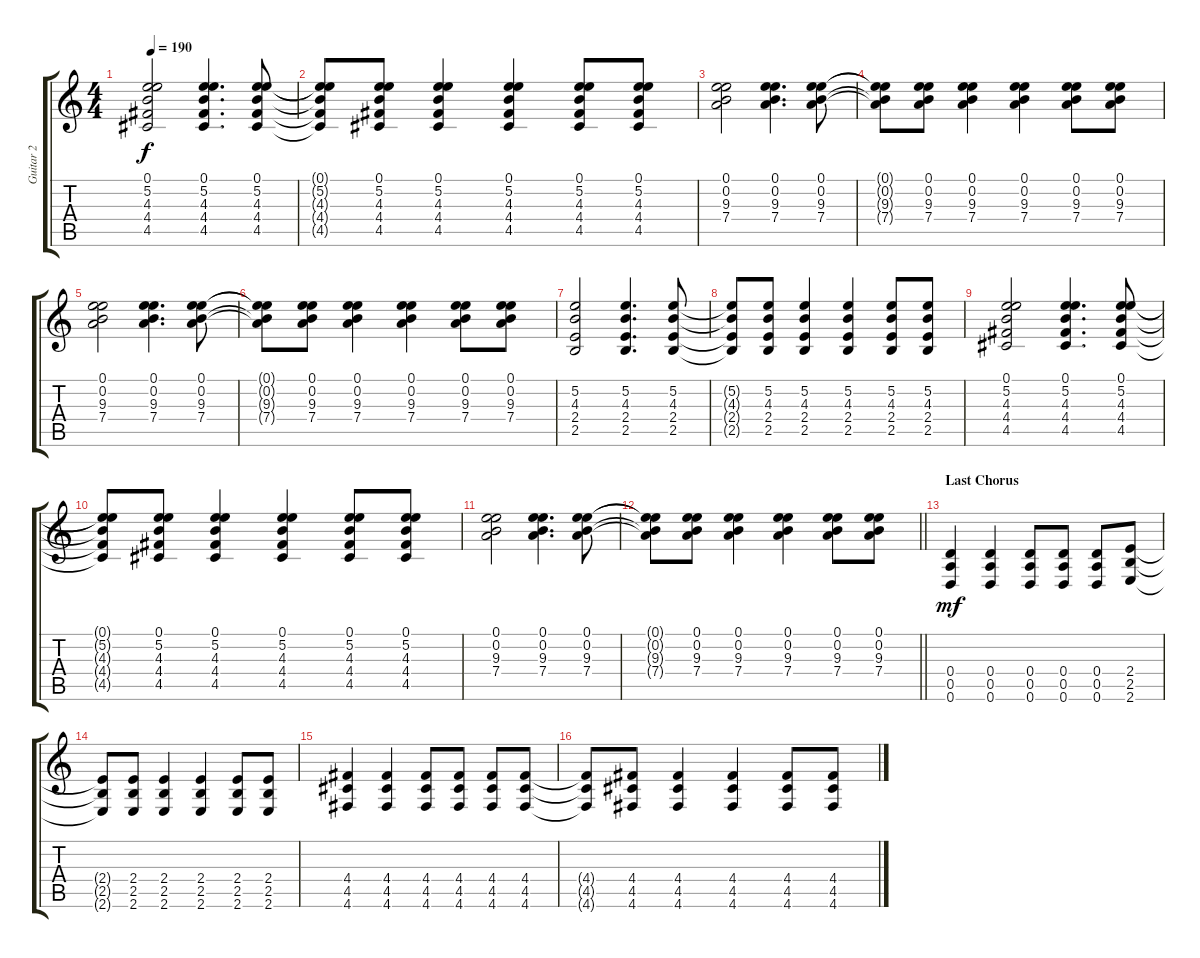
\track ("Guitar 2" "Guitar 2") {instrument distortionguitar}
\staff {score tabs}
\tuning (E4 B3 G3 D3 A2 D2) {hide}
\ts (4 4)
\tempo 190
\clef g2
\ks c
(0.1 5.2 4.3 4.4 4.5).2{dy f} (0.1 5.2 4.3 4.4 4.5).4{d} (0.1 5.2 4.3 4.4 4.5).8 |
(0.1{t} 5.2{t} 4.3{t} 4.4{t} 4.5{t}).8 (0.1 5.2 4.3 4.4 4.5).8 (0.1 5.2 4.3 4.4 4.5).4 (0.1 5.2 4.3 4.4 4.5).4 (0.1 5.2 4.3 4.4 4.5).8 (0.1 5.2 4.3 4.4 4.5).8 |
(0.1 0.2 9.3 7.4).2 (0.1 0.2 9.3 7.4).4{d} (0.1 0.2 9.3 7.4).8 |
(0.1{t} 0.2{t} 9.3{t} 7.4{t}).8 (0.1 0.2 9.3 7.4).8 (0.1 0.2 9.3 7.4).4 (0.1 0.2 9.3 7.4).4 (0.1 0.2 9.3 7.4).8 (0.1 0.2 9.3 7.4).8 |
(0.1 0.2 9.3 7.4).2 (0.1 0.2 9.3 7.4).4{d} (0.1 0.2 9.3 7.4).8 |
(0.1{t} 0.2{t} 9.3{t} 7.4{t}).8 (0.1 0.2 9.3 7.4).8 (0.1 0.2 9.3 7.4).4 (0.1 0.2 9.3 7.4).4 (0.1 0.2 9.3 7.4).8 (0.1 0.2 9.3 7.4).8 |
(5.2 4.3 2.4 2.5).2 (5.2 4.3 2.4 2.5).4{d} (5.2 4.3 2.4 2.5).8 |
(5.2{t} 4.3{t} 2.4{t} 2.5{t}).8 (5.2 4.3 2.4 2.5).8 (5.2 4.3 2.4 2.5).4 (5.2 4.3 2.4 2.5).4 (5.2 4.3 2.4 2.5).8 (5.2 4.3 2.4 2.5).8 |
(0.1 5.2 4.3 4.4 4.5).2 (0.1 5.2 4.3 4.4 4.5).4{d} (0.1 5.2 4.3 4.4 4.5).8 |
(0.1{t} 5.2{t} 4.3{t} 4.4{t} 4.5{t}).8 (0.1 5.2 4.3 4.4 4.5).8 (0.1 5.2 4.3 4.4 4.5).4 (0.1 5.2 4.3 4.4 4.5).4 (0.1 5.2 4.3 4.4 4.5).8 (0.1 5.2 4.3 4.4 4.5).8 |
(0.1 0.2 9.3 7.4).2 (0.1 0.2 9.3 7.4).4{d} (0.1 0.2 9.3 7.4).8 |
\barLineRight lightlight
(0.1{t} 0.2{t} 9.3{t} 7.4{t}).8 (0.1 0.2 9.3 7.4).8 (0.1 0.2 9.3 7.4).4 (0.1 0.2 9.3 7.4).4 (0.1 0.2 9.3 7.4).8 (0.1 0.2 9.3 7.4).8 |
\section ("" "Last Chorus")
(0.4 0.5 0.6).4{dy mf} (0.4 0.5 0.6).4 (0.4 0.5 0.6).8 (0.4 0.5 0.6).8 (0.4 0.5 0.6).8 (2.4 2.5 2.6).8 |
(2.4{t} 2.5{t} 2.6{t}).8 (2.4 2.5 2.6).8 (2.4 2.5 2.6).4 (2.4 2.5 2.6).4 (2.4 2.5 2.6).8 (2.4 2.5 2.6).8 |
(4.4 4.5 4.6).4 (4.4 4.5 4.6).4 (4.4 4.5 4.6).8 (4.4 4.5 4.6).8 (4.4 4.5 4.6).8 (4.4 4.5 4.6).8 |
(4.4{t} 4.5{t} 4.6{t}).8 (4.4 4.5 4.6).8 (4.4 4.5 4.6).4 (4.4 4.5 4.6).4 (4.4 4.5 4.6).8 (4.4 4.5 4.6).8
